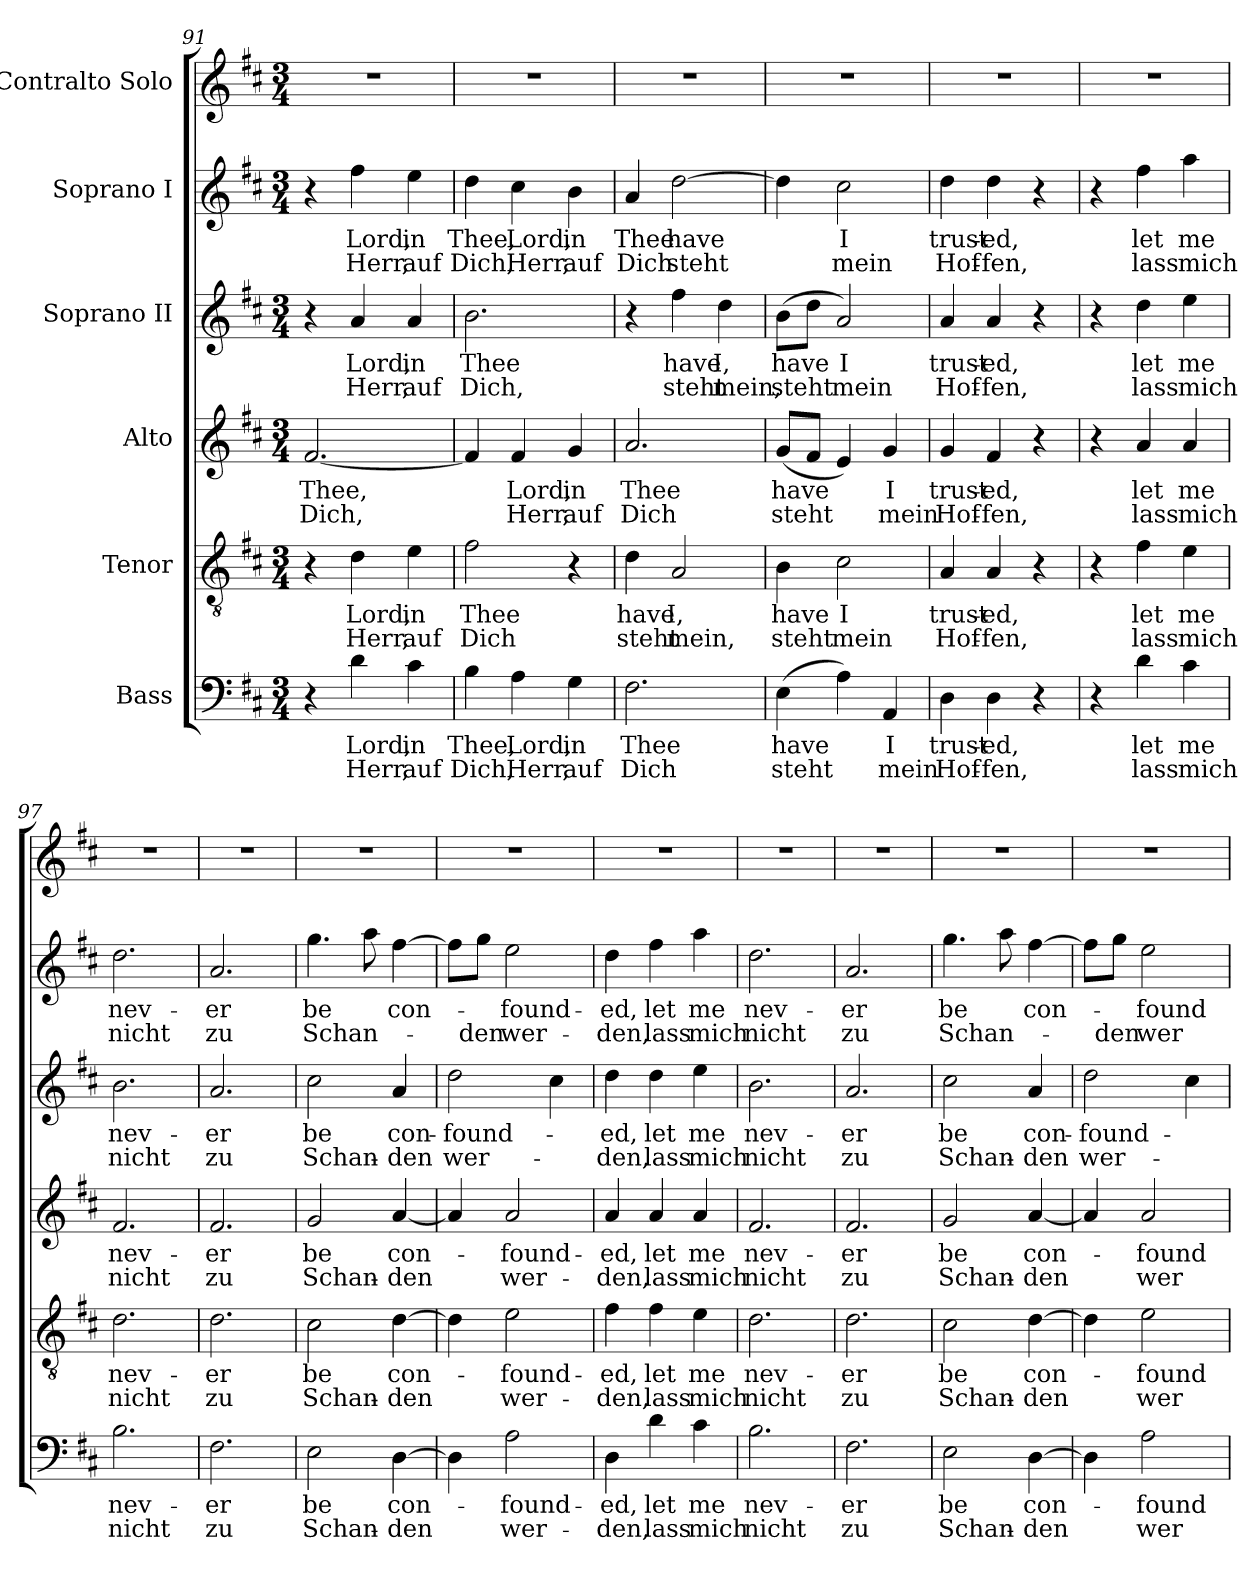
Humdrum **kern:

**kern	**text	**text	**kern	**text	**text	**kern	**text	**text	**kern	**text	**text	**kern	**text	**text	**kern
*part6	*part6	*part6	*part5	*part5	*part5	*part4	*part4	*part4	*part3	*part3	*part3	*part2	*part2	*part2	*part1
*staff6	*staff6	*staff6	*staff5	*staff5	*staff5	*staff4	*staff4	*staff4	*staff3	*staff3	*staff3	*staff2	*staff2	*staff2	*staff1
*I"Bass	*	*	*I"Tenor	*	*	*I"Alto	*	*	*I"Soprano II	*	*	*I"Soprano I	*	*	*I"Contralto Solo
!!LO:PB:g=z
*clefF4	*	*	*clefGv2	*	*	*clefG2	*	*	*clefG2	*	*	*clefG2	*	*	*clefG2
*k[f#c#]	*	*	*k[f#c#]	*	*	*k[f#c#]	*	*	*k[f#c#]	*	*	*k[f#c#]	*	*	*k[f#c#]
*D:	*	*	*D:	*	*	*D:	*	*	*D:	*	*	*D:	*	*	*D:
*M3/4	*	*	*M3/4	*	*	*M3/4	*	*	*M3/4	*	*	*M3/4	*	*	*M3/4
=91	=91	=91	=91	=91	=91	=91	=91	=91	=91	=91	=91	=91	=91	=91	=91
!	!	!	!	!	!	!	!LO:LY:b	!LO:LY:b	!	!	!	!	!	!	!
4r	.	.	4r	.	.	[2.f#/	Thee,	Dich,	4r	.	.	4r	.	.	2.r
!	!LO:LY:b	!LO:LY:b	!	!LO:LY:b	!LO:LY:b	!	!	!	!	!LO:LY:b	!LO:LY:b	!	!LO:LY:b	!LO:LY:b	!
4d\	Lord,	Herr,	4d\	Lord,	Herr,	.	.	.	4a/	Lord,	Herr,	4ff#\	Lord,	Herr,	.
!	!LO:LY:b	!LO:LY:b	!	!LO:LY:b	!LO:LY:b	!	!	!	!	!LO:LY:b	!LO:LY:b	!	!LO:LY:b	!LO:LY:b	!
4c#\	in	auf	4e\	in	auf	.	.	.	4a/	in	auf	4ee\	in	auf	.
!!LO:PB:g=z
=92	=92	=92	=92	=92	=92	=92	=92	=92	=92	=92	=92	=92	=92	=92	=92
!	!LO:LY:b	!LO:LY:b	!	!LO:LY:b	!LO:LY:b	!	!	!	!	!LO:LY:b	!LO:LY:b	!	!LO:LY:b	!LO:LY:b	!
4B\	Thee,	Dich,	2f#\	Thee	Dich	4f#/]	.	.	2.b\	Thee	Dich,	4dd\	Thee,	Dich,	2.r
!	!LO:LY:b	!LO:LY:b	!	!	!	!	!LO:LY:b	!LO:LY:b	!	!	!	!	!LO:LY:b	!LO:LY:b	!
4A\	Lord,	Herr,	.	.	.	4f#/	Lord,	Herr,	.	.	.	4cc#\	Lord,	Herr,	.
!	!LO:LY:b	!LO:LY:b	!	!	!	!	!LO:LY:b	!LO:LY:b	!	!	!	!	!LO:LY:b	!LO:LY:b	!
4G\	in	auf	4r	.	.	4g/	in	auf	.	.	.	4b\	in	auf	.
=93	=93	=93	=93	=93	=93	=93	=93	=93	=93	=93	=93	=93	=93	=93	=93
!	!LO:LY:b	!LO:LY:b	!	!LO:LY:b	!LO:LY:b	!	!LO:LY:b	!LO:LY:b	!	!	!	!	!LO:LY:b	!LO:LY:b	!
2.F#\	Thee	Dich	4d\	have	steht	2.a/	Thee	Dich	4r	.	.	4a/	Thee	Dich	2.r
!	!	!	!	!LO:LY:b	!LO:LY:b	!	!	!	!	!LO:LY:b	!LO:LY:b	!	!LO:LY:b	!LO:LY:b	!
.	.	.	2A/	I,	mein,	.	.	.	4ff#\	have	steht	[2dd\	have	steht	.
!	!	!	!	!	!	!	!	!	!	!LO:LY:b	!LO:LY:b	!	!	!	!
.	.	.	.	.	.	.	.	.	4dd\	I,	mein,	.	.	.	.
=94	=94	=94	=94	=94	=94	=94	=94	=94	=94	=94	=94	=94	=94	=94	=94
!	!LO:LY:b	!LO:LY:b	!	!LO:LY:b	!LO:LY:b	!	!LO:LY:b	!LO:LY:b	!	!LO:LY:b	!LO:LY:b	!	!	!	!
(>4E\	have	steht	4B\	have	steht	(<8g/L	have	steht	(>8b\L	have	steht	4dd\]	.	.	2.r
.	.	.	.	.	.	8f#/J	.	.	8dd\J	.	.	.	.	.	.
!	!	!	!	!LO:LY:b	!LO:LY:b	!	!	!	!	!LO:LY:b	!LO:LY:b	!	!LO:LY:b	!LO:LY:b	!
4A\)	.	.	2c#\	I	mein	4e/)	.	.	2a/)	I	mein	2cc#\	I	mein	.
!	!LO:LY:b	!LO:LY:b	!	!	!	!	!LO:LY:b	!LO:LY:b	!	!	!	!	!	!	!
4AA/	I	mein	.	.	.	4g/	I	mein	.	.	.	.	.	.	.
=95	=95	=95	=95	=95	=95	=95	=95	=95	=95	=95	=95	=95	=95	=95	=95
!	!LO:LY:b	!LO:LY:b	!	!LO:LY:b	!LO:LY:b	!	!LO:LY:b	!LO:LY:b	!	!LO:LY:b	!LO:LY:b	!	!LO:LY:b	!LO:LY:b	!
4D\	trust-	Hof-	4A/	trust-	Hof-	4g/	trust-	Hof-	4a/	trust-	Hof-	4dd\	trust-	Hof-	2.r
!	!LO:LY:b	!LO:LY:b	!	!LO:LY:b	!LO:LY:b	!	!LO:LY:b	!LO:LY:b	!	!LO:LY:b	!LO:LY:b	!	!LO:LY:b	!LO:LY:b	!
4D\	-ed,	-fen,	4A/	-ed,	-fen,	4f#/	-ed,	-fen,	4a/	-ed,	-fen,	4dd\	-ed,	-fen,	.
4r	.	.	4r	.	.	4r	.	.	4r	.	.	4r	.	.	.
!!LO:PB:g=z
=96	=96	=96	=96	=96	=96	=96	=96	=96	=96	=96	=96	=96	=96	=96	=96
4r	.	.	4r	.	.	4r	.	.	4r	.	.	4r	.	.	2.r
!	!LO:LY:b	!LO:LY:b	!	!LO:LY:b	!LO:LY:b	!	!LO:LY:b	!LO:LY:b	!	!LO:LY:b	!LO:LY:b	!	!LO:LY:b	!LO:LY:b	!
4d\	let	lass	4f#\	let	lass	4a/	let	lass	4dd\	let	lass	4ff#\	let	lass	.
!	!LO:LY:b	!LO:LY:b	!	!LO:LY:b	!LO:LY:b	!	!LO:LY:b	!LO:LY:b	!	!LO:LY:b	!LO:LY:b	!	!LO:LY:b	!LO:LY:b	!
4c#\	me	mich	4e\	me	mich	4a/	me	mich	4ee\	me	mich	4aa\	me	mich	.
=97	=97	=97	=97	=97	=97	=97	=97	=97	=97	=97	=97	=97	=97	=97	=97
!	!LO:LY:b	!LO:LY:b	!	!LO:LY:b	!LO:LY:b	!	!LO:LY:b	!LO:LY:b	!	!LO:LY:b	!LO:LY:b	!	!LO:LY:b	!LO:LY:b	!
2.B\	nev-	nicht	2.d\	nev-	nicht	2.f#/	nev-	nicht	2.b\	nev-	nicht	2.dd\	nev-	nicht	2.r
=98	=98	=98	=98	=98	=98	=98	=98	=98	=98	=98	=98	=98	=98	=98	=98
!	!LO:LY:b	!LO:LY:b	!	!LO:LY:b	!LO:LY:b	!	!LO:LY:b	!LO:LY:b	!	!LO:LY:b	!LO:LY:b	!	!LO:LY:b	!LO:LY:b	!
2.F#\	-er	zu	2.d\	-er	zu	2.f#/	-er	zu	2.a/	-er	zu	2.a/	-er	zu	2.r
=99	=99	=99	=99	=99	=99	=99	=99	=99	=99	=99	=99	=99	=99	=99	=99
!	!LO:LY:b	!LO:LY:b	!	!LO:LY:b	!LO:LY:b	!	!LO:LY:b	!LO:LY:b	!	!LO:LY:b	!LO:LY:b	!	!LO:LY:b	!LO:LY:b	!
2E\	be	Schan-	2c#\	be	Schan-	2g/	be	Schan-	2cc#\	be	Schan-	4.gg\	be	Schan-	2.r
.	.	.	.	.	.	.	.	.	.	.	.	8aa\	.	.	.
!	!LO:LY:b	!LO:LY:b	!	!LO:LY:b	!LO:LY:b	!	!LO:LY:b	!LO:LY:b	!	!LO:LY:b	!LO:LY:b	!	!LO:LY:b	!	!
[4D\	con-	-den	[4d\	con-	-den	[4a/	con-	-den	4a/	con-	-den	[4ff#\	con-	.	.
!!LO:PB:g=z
=100	=100	=100	=100	=100	=100	=100	=100	=100	=100	=100	=100	=100	=100	=100	=100
!	!	!	!	!	!	!	!	!	!	!LO:LY:b	!LO:LY:b	!	!	!	!
4D\]	.	.	4d\]	.	.	4a/]	.	.	2dd\	-found-	wer-	8ff#\L]	.	.	2.r
!	!	!	!	!	!	!	!	!	!	!	!	!	!	!LO:LY:b	!
.	.	.	.	.	.	.	.	.	.	.	.	8gg\J	.	-den	.
!	!LO:LY:b	!LO:LY:b	!	!LO:LY:b	!LO:LY:b	!	!LO:LY:b	!LO:LY:b	!	!	!	!	!LO:LY:b	!LO:LY:b	!
2A\	-found-	wer-	2e\	-found-	wer-	2a/	-found-	wer-	.	.	.	2ee\	-found-	wer-	.
.	.	.	.	.	.	.	.	.	4cc#\	.	.	.	.	.	.
=101	=101	=101	=101	=101	=101	=101	=101	=101	=101	=101	=101	=101	=101	=101	=101
!	!LO:LY:b	!LO:LY:b	!	!LO:LY:b	!LO:LY:b	!	!LO:LY:b	!LO:LY:b	!	!LO:LY:b	!LO:LY:b	!	!LO:LY:b	!LO:LY:b	!
4D\	-ed,	-den,	4f#\	-ed,	-den,	4a/	-ed,	-den,	4dd\	-ed,	-den,	4dd\	-ed,	-den,	2.r
!	!LO:LY:b	!LO:LY:b	!	!LO:LY:b	!LO:LY:b	!	!LO:LY:b	!LO:LY:b	!	!LO:LY:b	!LO:LY:b	!	!LO:LY:b	!LO:LY:b	!
4d\	let	lass	4f#\	let	lass	4a/	let	lass	4dd\	let	lass	4ff#\	let	lass	.
!	!LO:LY:b	!LO:LY:b	!	!LO:LY:b	!LO:LY:b	!	!LO:LY:b	!LO:LY:b	!	!LO:LY:b	!LO:LY:b	!	!LO:LY:b	!LO:LY:b	!
4c#\	me	mich	4e\	me	mich	4a/	me	mich	4ee\	me	mich	4aa\	me	mich	.
=102	=102	=102	=102	=102	=102	=102	=102	=102	=102	=102	=102	=102	=102	=102	=102
!	!LO:LY:b	!LO:LY:b	!	!LO:LY:b	!LO:LY:b	!	!LO:LY:b	!LO:LY:b	!	!LO:LY:b	!LO:LY:b	!	!LO:LY:b	!LO:LY:b	!
2.B\	nev-	nicht	2.d\	nev-	nicht	2.f#/	nev-	nicht	2.b\	nev-	nicht	2.dd\	nev-	nicht	2.r
=103	=103	=103	=103	=103	=103	=103	=103	=103	=103	=103	=103	=103	=103	=103	=103
!	!LO:LY:b	!LO:LY:b	!	!LO:LY:b	!LO:LY:b	!	!LO:LY:b	!LO:LY:b	!	!LO:LY:b	!LO:LY:b	!	!LO:LY:b	!LO:LY:b	!
2.F#\	-er	zu	2.d\	-er	zu	2.f#/	-er	zu	2.a/	-er	zu	2.a/	-er	zu	2.r
!!LO:PB:g=z
=104	=104	=104	=104	=104	=104	=104	=104	=104	=104	=104	=104	=104	=104	=104	=104
!	!LO:LY:b	!LO:LY:b	!	!LO:LY:b	!LO:LY:b	!	!LO:LY:b	!LO:LY:b	!	!LO:LY:b	!LO:LY:b	!	!LO:LY:b	!LO:LY:b	!
2E\	be	Schan-	2c#\	be	Schan-	2g/	be	Schan-	2cc#\	be	Schan-	4.gg\	be	Schan-	2.r
.	.	.	.	.	.	.	.	.	.	.	.	8aa\	.	.	.
!	!LO:LY:b	!LO:LY:b	!	!LO:LY:b	!LO:LY:b	!	!LO:LY:b	!LO:LY:b	!	!LO:LY:b	!LO:LY:b	!	!LO:LY:b	!	!
[4D\	con-	-den	[4d\	con-	-den	[4a/	con-	-den	4a/	con-	-den	[4ff#\	con-	.	.
=105	=105	=105	=105	=105	=105	=105	=105	=105	=105	=105	=105	=105	=105	=105	=105
!	!	!	!	!	!	!	!	!	!	!LO:LY:b	!LO:LY:b	!	!	!	!
4D\]	.	.	4d\]	.	.	4a/]	.	.	2dd\	-found-	wer-	8ff#\L]	.	.	2.r
!	!	!	!	!	!	!	!	!	!	!	!	!	!	!LO:LY:b	!
.	.	.	.	.	.	.	.	.	.	.	.	8gg\J	.	-den	.
!	!LO:LY:b	!LO:LY:b	!	!LO:LY:b	!LO:LY:b	!	!LO:LY:b	!LO:LY:b	!	!	!	!	!LO:LY:b	!LO:LY:b	!
2A\	-found-	wer-	2e\	-found-	wer-	2a/	-found-	wer-	.	.	.	2ee\	-found-	wer-	.
.	.	.	.	.	.	.	.	.	4cc#\	.	.	.	.	.	.
=	=	=	=	=	=	=	=	=	=	=	=	=	=	=	=
*-	*-	*-	*-	*-	*-	*-	*-	*-	*-	*-	*-	*-	*-	*-	*-
